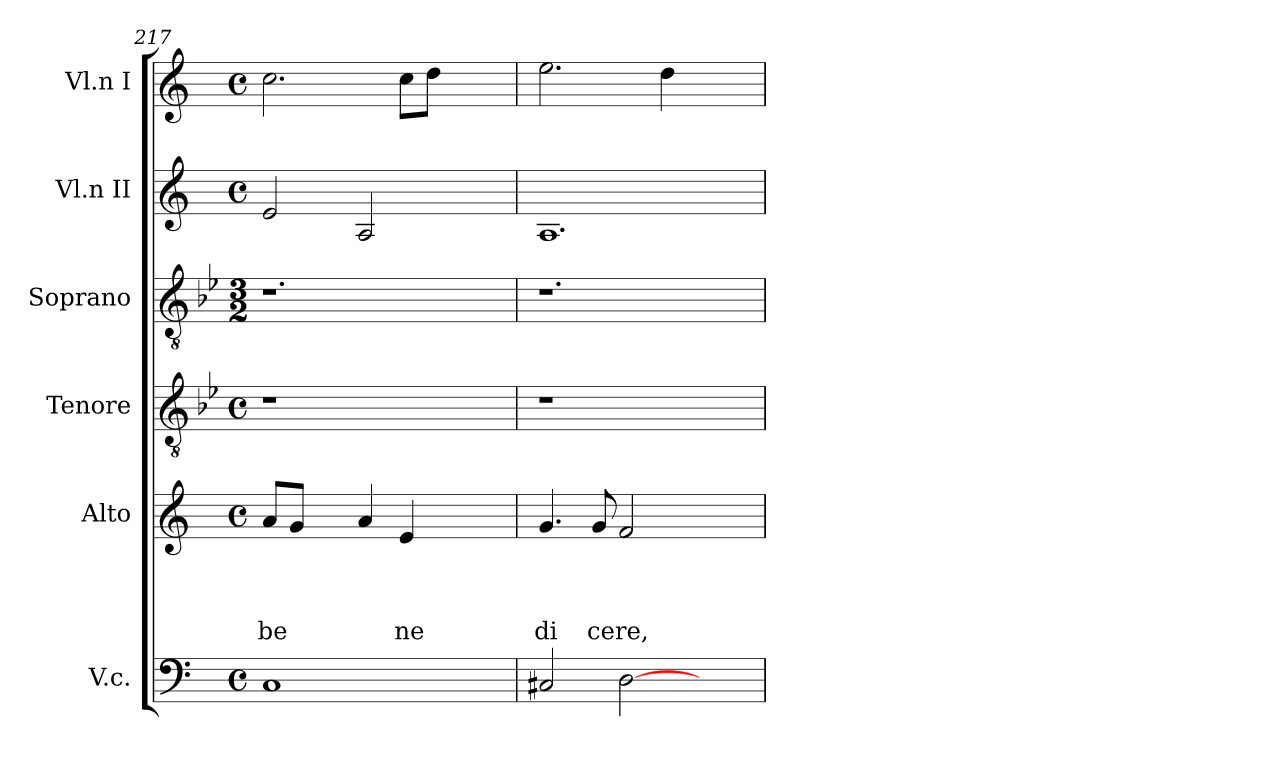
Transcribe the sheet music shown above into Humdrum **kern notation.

**kern	**kern	**text	**text	**text	**text	**kern	**kern	**kern	**kern
*part6	*part5	*part5	*part5	*part5	*part5	*part4	*part3	*part2	*part1
*staff6	*staff5	*staff5	*staff5	*staff5	*staff5	*staff4	*staff3	*staff2	*staff1
*I"V.c.	*I"Alto	*	*	*	*	*I"Tenore	*I"Soprano	*I"Vl.n II	*I"Vl.n I
*I'V.c.	*I'Alto	*	*	*	*	*I'Tenore	*I'Soprano	*I'Vl.n II	*I'Vl.n I
*clefF4	*clefG2	*	*	*	*	*clefGv2	*clefGv2	*clefG2	*clefG2
*k[]	*k[]	*	*	*	*	*k[b-e-]	*k[b-e-]	*k[]	*k[]
*C:	*C:	*	*	*	*	*B-:	*B-:	*C:	*C:
*M4/4	*M4/4	*	*	*	*	*M4/4	*M3/2	*M4/4	*M4/4
*met(c)	*met(c)	*	*	*	*	*met(c)	*	*met(c)	*met(c)
=217	=217	=217	=217	=217	=217	=217	=217	=217	=217
!	!	!	!	!	!LO:LY:b	!	!	!	!
1C	8a/L	.	.	.	be	1r	1.r	2e/	2.cc\
.	8g/J	.	.	.	.	.	.	.	.
.	4ryy	.	.	.	.	.	.	.	.
.	4a/	.	.	.	.	.	.	2A/	.
!	!	!	!	!	!LO:LY:b	!	!	!	!
.	4e/	.	.	.	ne	.	.	.	8cc\L
.	.	.	.	.	.	.	.	.	8dd\J
2ryy	2ryy	.	.	.	.	2ryy	.	2ryy	2ryy
=218	=218	=218	=218	=218	=218	=218	=218	=218	=218
!	!	!	!	!	!LO:LY:b	!	!	!	!
2C#X/	4.g/	.	.	.	di	1r	1.r	1.A	2.ee\
!	!	!	!	!	!LO:LY:b	!	!	!	!
.	8g/	.	.	.	cere,	.	.	.	.
[>2D\	2f/	.	.	.	.	.	.	.	.
.	.	.	.	.	.	.	.	.	4dd\
2ryy	2ryy	.	.	.	.	2ryy	.	.	2ryy
=	=	=	=	=	=	=	=	=	=
*-	*-	*-	*-	*-	*-	*-	*-	*-	*-
